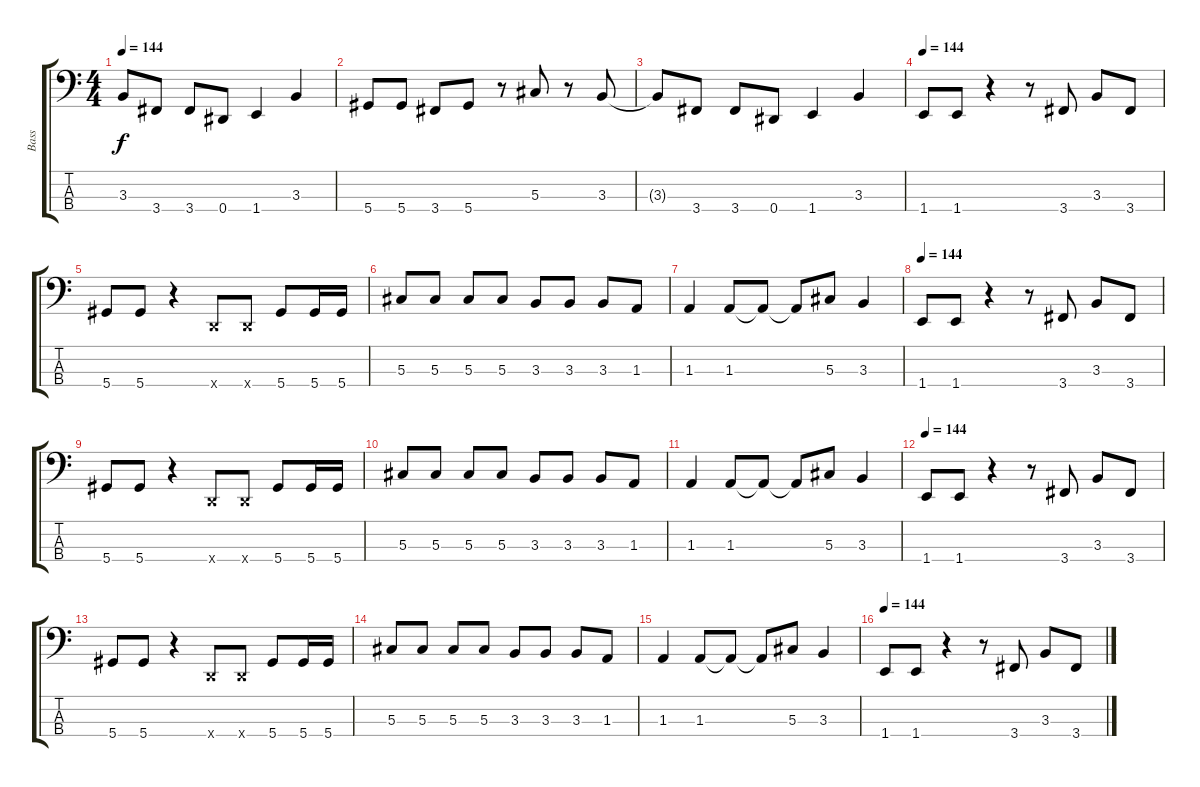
\track ("Bass" "Bass") {instrument electricbassfinger}
\staff {score tabs}
\tuning (Gb2 Db2 Ab1 Eb1) {hide}
\ts (4 4)
\tempo 144
\clef f4
\ks c
3.3{t}.8{dy f} 3.4.8 3.4.8 0.4.8 1.4.4 3.3.4 |
5.4.8 5.4.8 3.4.8 5.4.8 r.8 5.3.8 r.8 3.3.8 |
3.3{t}.8 3.4.8 3.4.8 0.4.8 1.4.4 3.3.4 |
\tempo 144
1.4.8 1.4.8 r.4 r.8 3.4.8 3.3.8 3.4.8 |
5.4.8 5.4.8 r.4 -1.4{x}.8 -1.4{x}.8 5.4.8 5.4.16 5.4.16 |
5.3.8 5.3.8 5.3.8 5.3.8 3.3.8 3.3.8 3.3.8 1.3.8 |
1.3.4 1.3.8 1.3{t}.8 1.3{t}.8 5.3.8 3.3.4 |
\tempo 144
1.4.8 1.4.8 r.4 r.8 3.4.8 3.3.8 3.4.8 |
5.4.8 5.4.8 r.4 -1.4{x}.8 -1.4{x}.8 5.4.8 5.4.16 5.4.16 |
5.3.8 5.3.8 5.3.8 5.3.8 3.3.8 3.3.8 3.3.8 1.3.8 |
1.3.4 1.3.8 1.3{t}.8 1.3{t}.8 5.3.8 3.3.4 |
\tempo 144
1.4.8 1.4.8 r.4 r.8 3.4.8 3.3.8 3.4.8 |
5.4.8 5.4.8 r.4 -1.4{x}.8 -1.4{x}.8 5.4.8 5.4.16 5.4.16 |
5.3.8 5.3.8 5.3.8 5.3.8 3.3.8 3.3.8 3.3.8 1.3.8 |
1.3.4 1.3.8 1.3{t}.8 1.3{t}.8 5.3.8 3.3.4 |
\tempo 144
1.4.8 1.4.8 r.4 r.8 3.4.8 3.3.8 3.4.8
